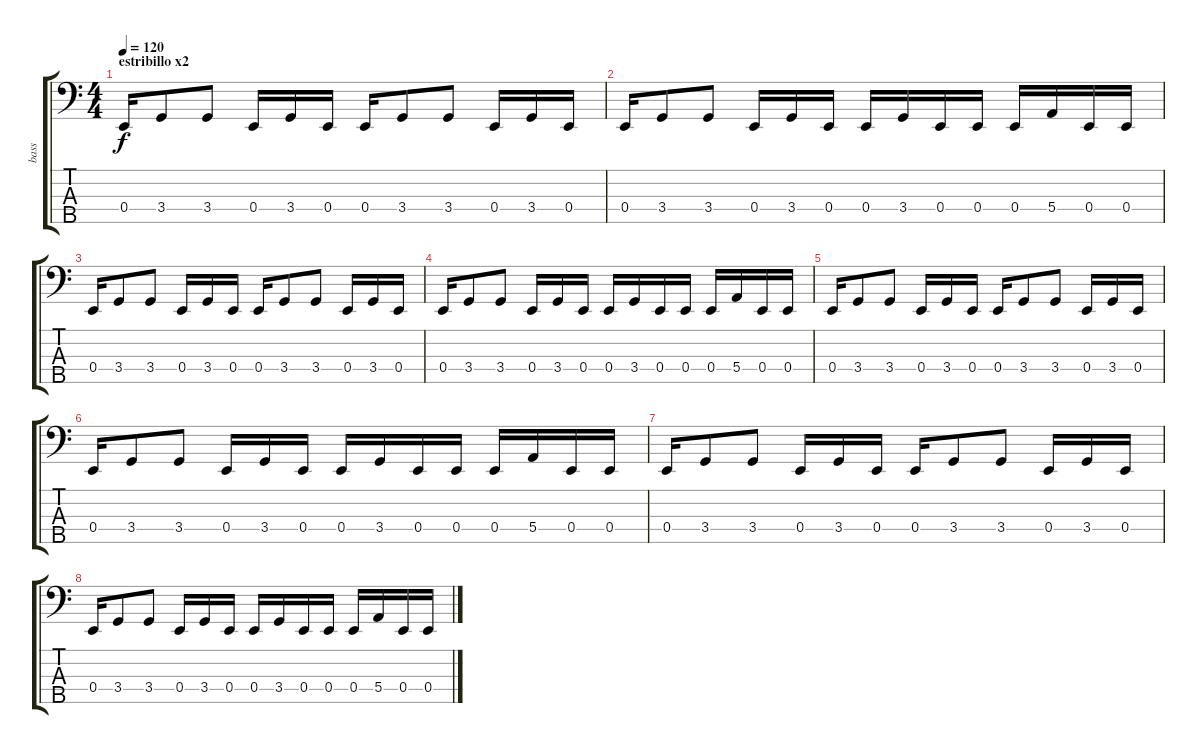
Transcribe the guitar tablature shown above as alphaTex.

\track ("bass" "bass") {instrument electricbasspick}
\staff {score tabs}
\tuning (G2 D2 A1 E1 B0) {hide}
\ts (4 4)
\section ("" "estribillo x2")
\tempo 120
\clef f4
\ks c
0.4.16{dy f} 3.4.8 3.4.8 0.4.16 3.4.16 0.4.16 0.4.16 3.4.8 3.4.8 0.4.16 3.4.16 0.4.16 |
0.4.16 3.4.8 3.4.8 0.4.16 3.4.16 0.4.16 0.4.16 3.4.16 0.4.16 0.4.16 0.4.16 5.4.16 0.4.16 0.4.16 |
0.4.16 3.4.8 3.4.8 0.4.16 3.4.16 0.4.16 0.4.16 3.4.8 3.4.8 0.4.16 3.4.16 0.4.16 |
0.4.16 3.4.8 3.4.8 0.4.16 3.4.16 0.4.16 0.4.16 3.4.16 0.4.16 0.4.16 0.4.16 5.4.16 0.4.16 0.4.16 |
0.4.16 3.4.8 3.4.8 0.4.16 3.4.16 0.4.16 0.4.16 3.4.8 3.4.8 0.4.16 3.4.16 0.4.16 |
0.4.16 3.4.8 3.4.8 0.4.16 3.4.16 0.4.16 0.4.16 3.4.16 0.4.16 0.4.16 0.4.16 5.4.16 0.4.16 0.4.16 |
0.4.16 3.4.8 3.4.8 0.4.16 3.4.16 0.4.16 0.4.16 3.4.8 3.4.8 0.4.16 3.4.16 0.4.16 |
0.4.16 3.4.8 3.4.8 0.4.16 3.4.16 0.4.16 0.4.16 3.4.16 0.4.16 0.4.16 0.4.16 5.4.16 0.4.16 0.4.16
